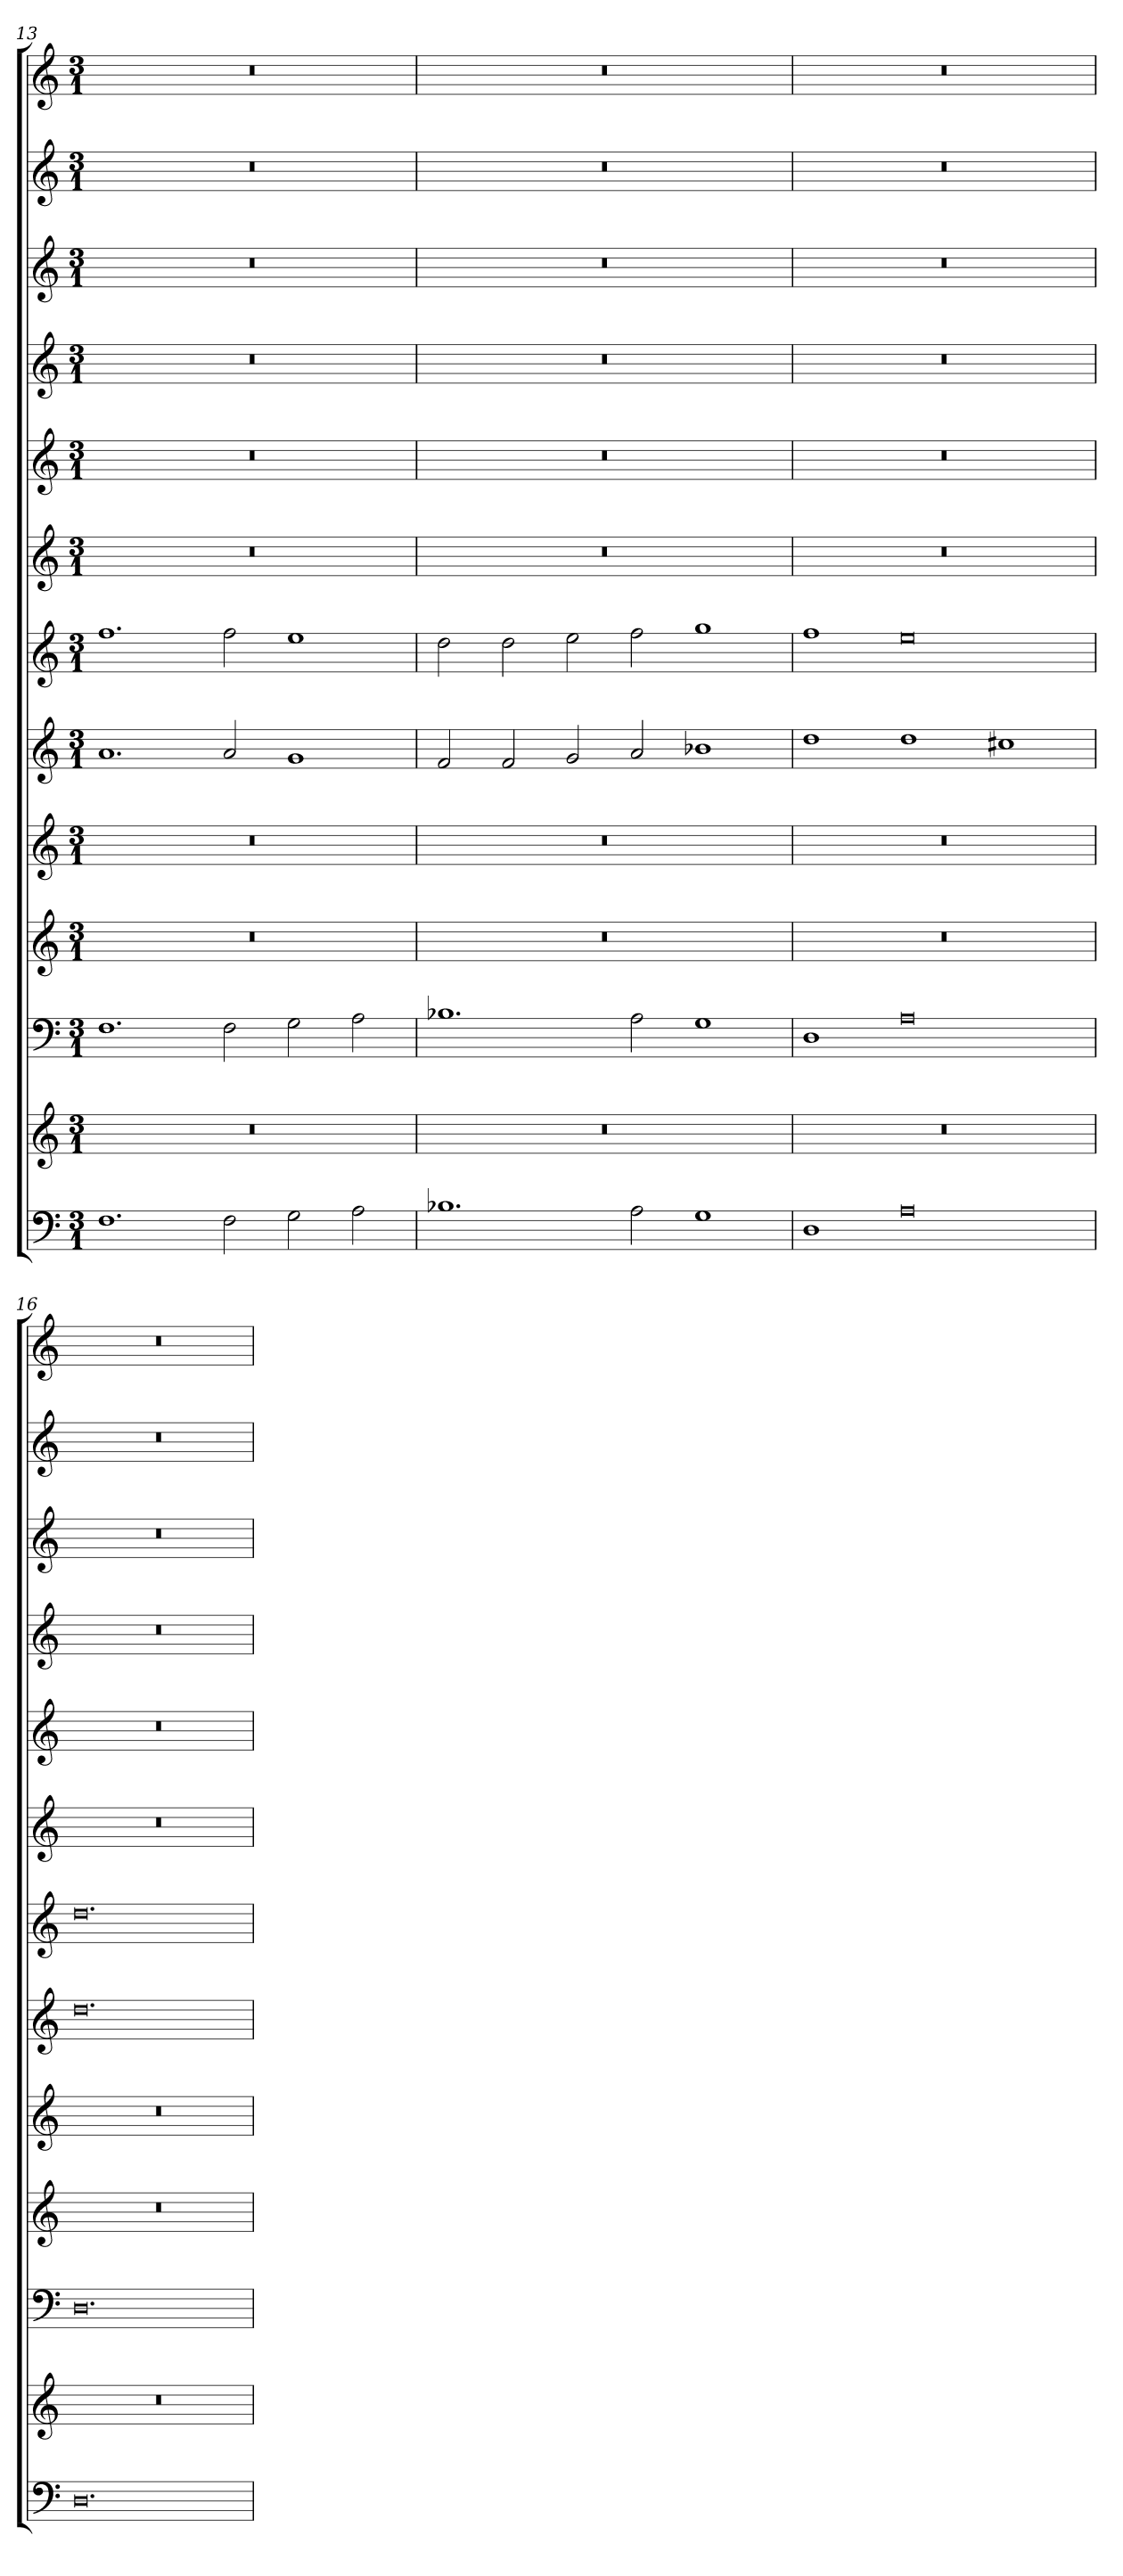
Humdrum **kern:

**kern	**kern	**kern	**kern	**kern	**kern	**kern	**kern	**kern	**kern	**kern	**kern	**kern
*part13	*part12	*part11	*part10	*part9	*part8	*part7	*part6	*part5	*part4	*part3	*part2	*part1
*staff13	*staff12	*staff11	*staff10	*staff9	*staff8	*staff7	*staff6	*staff5	*staff4	*staff3	*staff2	*staff1
!!LO:LB:g=z
*clefF4	*clefG2	*clefF4	*clefG2	*clefG2	*clefG2	*clefG2	*clefG2	*clefG2	*clefG2	*clefG2	*clefG2	*clefG2
*k[]	*k[]	*k[]	*k[]	*k[]	*k[]	*k[]	*k[]	*k[]	*k[]	*k[]	*k[]	*k[]
*C:	*C:	*C:	*C:	*C:	*C:	*C:	*C:	*C:	*C:	*C:	*C:	*C:
*M3/1	*M3/1	*M3/1	*M3/1	*M3/1	*M3/1	*M3/1	*M3/1	*M3/1	*M3/1	*M3/1	*M3/1	*M3/1
=13	=13	=13	=13	=13	=13	=13	=13	=13	=13	=13	=13	=13
1.F	0.r	1.F	0.r	0.r	1.a	1.ff	0.r	0.r	0.r	0.r	0.r	0.r
2F\	.	2F\	.	.	2a/	2ff\	.	.	.	.	.	.
2G\	.	2G\	.	.	1g	1ee	.	.	.	.	.	.
2A\	.	2A\	.	.	.	.	.	.	.	.	.	.
=14	=14	=14	=14	=14	=14	=14	=14	=14	=14	=14	=14	=14
1.B-X	0.r	1.B-X	0.r	0.r	2f/	2dd\	0.r	0.r	0.r	0.r	0.r	0.r
.	.	.	.	.	2f/	2dd\	.	.	.	.	.	.
.	.	.	.	.	2g/	2ee\	.	.	.	.	.	.
2A\	.	2A\	.	.	2a/	2ff\	.	.	.	.	.	.
1G	.	1G	.	.	1b-X	1gg	.	.	.	.	.	.
=15	=15	=15	=15	=15	=15	=15	=15	=15	=15	=15	=15	=15
1D	0.r	1D	0.r	0.r	1dd	1ff	0.r	0.r	0.r	0.r	0.r	0.r
0A	.	0A	.	.	1dd	0ee	.	.	.	.	.	.
.	.	.	.	.	1cc#X	.	.	.	.	.	.	.
=16	=16	=16	=16	=16	=16	=16	=16	=16	=16	=16	=16	=16
0.D	0.r	0.D	0.r	0.r	0.dd	0.dd	0.r	0.r	0.r	0.r	0.r	0.r
=	=	=	=	=	=	=	=	=	=	=	=	=
*-	*-	*-	*-	*-	*-	*-	*-	*-	*-	*-	*-	*-
